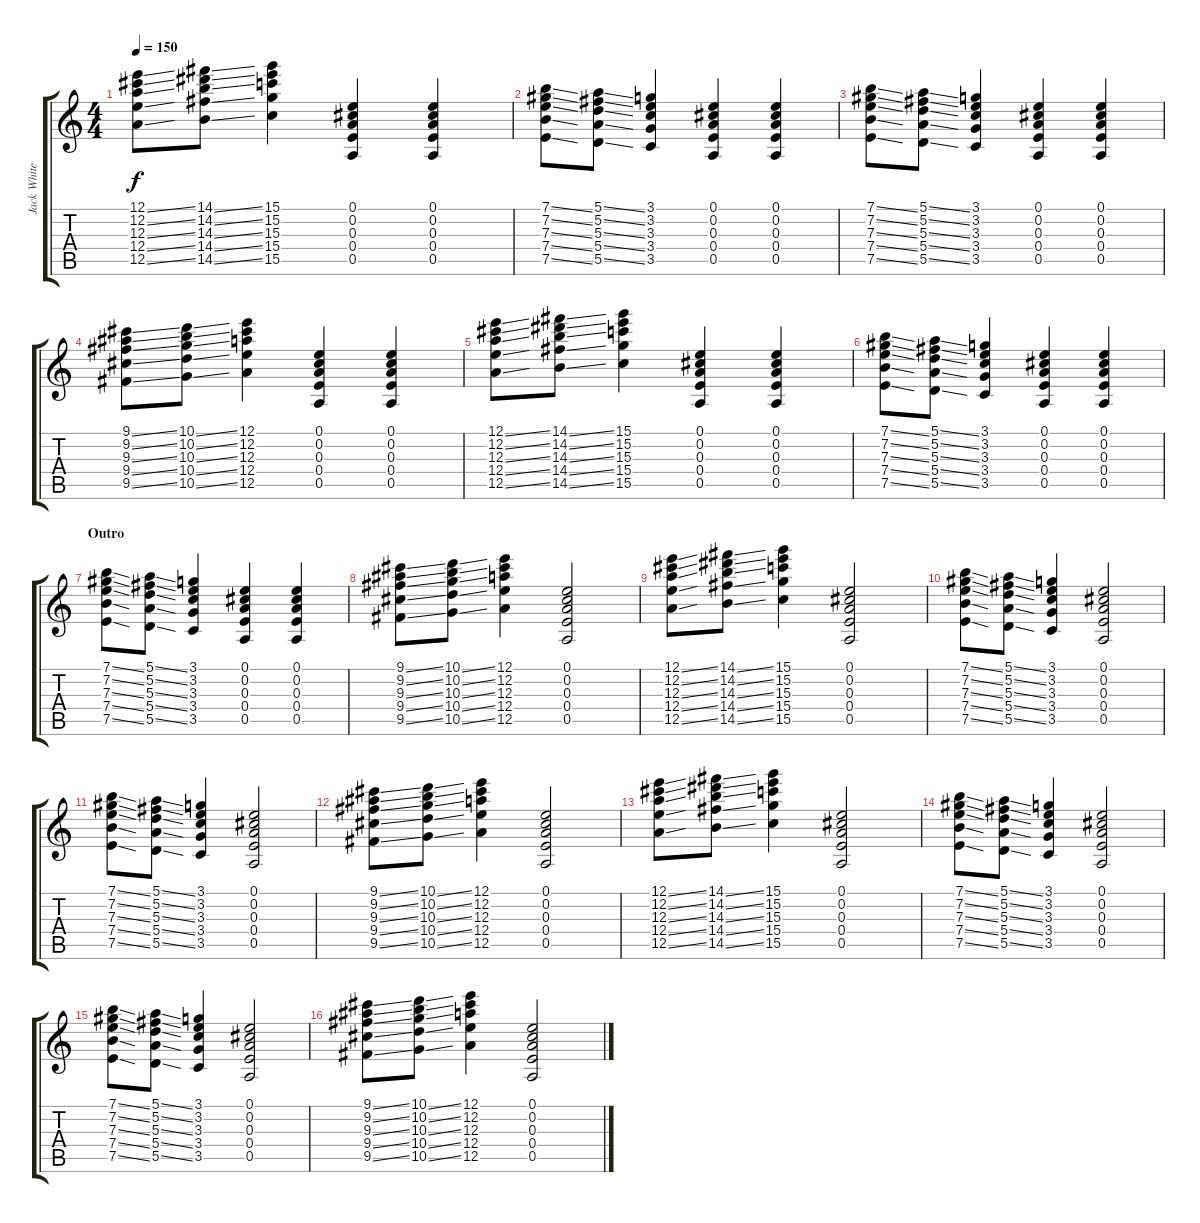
\track ("Jack White (Open A)" "Jack White") {instrument overdrivenguitar}
\staff {score tabs}
\tuning (E4 Db4 A3 E3 A2 E2) {hide}
\ts (4 4)
\tempo 150
\clef g2
\ks c
(12.1{ss} 12.2{ss} 12.3{ss} 12.4{ss} 12.5{ss}).8{dy f} (14.1{ss} 14.2{ss} 14.3{ss} 14.4{ss} 14.5{ss}).8 (15.1 15.2 15.3 15.4 15.5).4 (0.1 0.2 0.3 0.4 0.5).4 (0.1 0.2 0.3 0.4 0.5).4 |
(7.1{ss} 7.2{ss} 7.3{ss} 7.4{ss} 7.5{ss}).8 (5.1{ss} 5.2{ss} 5.3{ss} 5.4{ss} 5.5{ss}).8 (3.1 3.2 3.3 3.4 3.5).4 (0.1 0.2 0.3 0.4 0.5).4 (0.1 0.2 0.3 0.4 0.5).4 |
(7.1{ss} 7.2{ss} 7.3{ss} 7.4{ss} 7.5{ss}).8 (5.1{ss} 5.2{ss} 5.3{ss} 5.4{ss} 5.5{ss}).8 (3.1 3.2 3.3 3.4 3.5).4 (0.1 0.2 0.3 0.4 0.5).4 (0.1 0.2 0.3 0.4 0.5).4 |
(9.1{ss} 9.2{ss} 9.3{ss} 9.4{ss} 9.5{ss}).8 (10.1{ss} 10.2{ss} 10.3{ss} 10.4{ss} 10.5{ss}).8 (12.1 12.2 12.3 12.4 12.5).4 (0.1 0.2 0.3 0.4 0.5).4 (0.1 0.2 0.3 0.4 0.5).4 |
(12.1{ss} 12.2{ss} 12.3{ss} 12.4{ss} 12.5{ss}).8 (14.1{ss} 14.2{ss} 14.3{ss} 14.4{ss} 14.5{ss}).8 (15.1 15.2 15.3 15.4 15.5).4 (0.1 0.2 0.3 0.4 0.5).4 (0.1 0.2 0.3 0.4 0.5).4 |
(7.1{ss} 7.2{ss} 7.3{ss} 7.4{ss} 7.5{ss}).8 (5.1{ss} 5.2{ss} 5.3{ss} 5.4{ss} 5.5{ss}).8 (3.1 3.2 3.3 3.4 3.5).4 (0.1 0.2 0.3 0.4 0.5).4 (0.1 0.2 0.3 0.4 0.5).4 |
\section ("" "Outro")
(7.1{ss} 7.2{ss} 7.3{ss} 7.4{ss} 7.5{ss}).8 (5.1{ss} 5.2{ss} 5.3{ss} 5.4{ss} 5.5{ss}).8 (3.1 3.2 3.3 3.4 3.5).4 (0.1 0.2 0.3 0.4 0.5).4 (0.1 0.2 0.3 0.4 0.5).4 |
(9.1{ss} 9.2{ss} 9.3{ss} 9.4{ss} 9.5{ss}).8 (10.1{ss} 10.2{ss} 10.3{ss} 10.4{ss} 10.5{ss}).8 (12.1 12.2 12.3 12.4 12.5).4 (0.1 0.2 0.3 0.4 0.5).2 |
(12.1{ss} 12.2{ss} 12.3{ss} 12.4{ss} 12.5{ss}).8 (14.1{ss} 14.2{ss} 14.3{ss} 14.4{ss} 14.5{ss}).8 (15.1 15.2 15.3 15.4 15.5).4 (0.1 0.2 0.3 0.4 0.5).2 |
(7.1{ss} 7.2{ss} 7.3{ss} 7.4{ss} 7.5{ss}).8 (5.1{ss} 5.2{ss} 5.3{ss} 5.4{ss} 5.5{ss}).8 (3.1 3.2 3.3 3.4 3.5).4 (0.1 0.2 0.3 0.4 0.5).2 |
(7.1{ss} 7.2{ss} 7.3{ss} 7.4{ss} 7.5{ss}).8 (5.1{ss} 5.2{ss} 5.3{ss} 5.4{ss} 5.5{ss}).8 (3.1 3.2 3.3 3.4 3.5).4 (0.1 0.2 0.3 0.4 0.5).2 |
(9.1{ss} 9.2{ss} 9.3{ss} 9.4{ss} 9.5{ss}).8 (10.1{ss} 10.2{ss} 10.3{ss} 10.4{ss} 10.5{ss}).8 (12.1 12.2 12.3 12.4 12.5).4 (0.1 0.2 0.3 0.4 0.5).2 |
(12.1{ss} 12.2{ss} 12.3{ss} 12.4{ss} 12.5{ss}).8 (14.1{ss} 14.2{ss} 14.3{ss} 14.4{ss} 14.5{ss}).8 (15.1 15.2 15.3 15.4 15.5).4 (0.1 0.2 0.3 0.4 0.5).2 |
(7.1{ss} 7.2{ss} 7.3{ss} 7.4{ss} 7.5{ss}).8 (5.1{ss} 5.2{ss} 5.3{ss} 5.4{ss} 5.5{ss}).8 (3.1 3.2 3.3 3.4 3.5).4 (0.1 0.2 0.3 0.4 0.5).2 |
(7.1{ss} 7.2{ss} 7.3{ss} 7.4{ss} 7.5{ss}).8 (5.1{ss} 5.2{ss} 5.3{ss} 5.4{ss} 5.5{ss}).8 (3.1 3.2 3.3 3.4 3.5).4 (0.1 0.2 0.3 0.4 0.5).2 |
(9.1{ss} 9.2{ss} 9.3{ss} 9.4{ss} 9.5{ss}).8 (10.1{ss} 10.2{ss} 10.3{ss} 10.4{ss} 10.5{ss}).8 (12.1 12.2 12.3 12.4 12.5).4 (0.1 0.2 0.3 0.4 0.5).2
